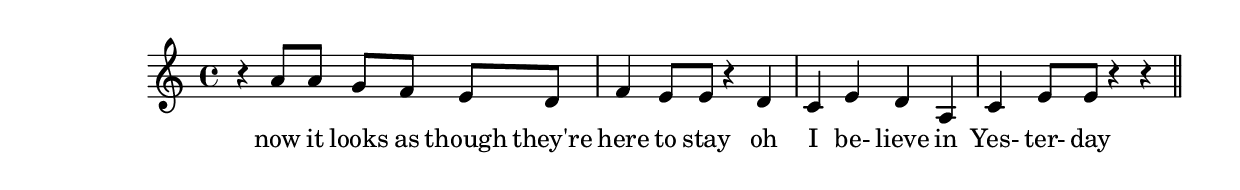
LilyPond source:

#(ly:set-option 'midi-extension "mid")
\version "2.12.3"
\include "english.ly"
\header{


}
%{

%}
melody = {
\clef treble
\key c \major
\cadenzaOn


  r4 a'8[ a'8] g'8[ f'8] e'8[ d'8] \bar "|"  f'4 e'8[ e'8] r4 d'4 \bar "|"  c'4 e'4 d'4 a4 \bar "|"  c'4 e'8[ e'8] r4 r4 \bar "||"   
 
}


text = \lyricmode {
now it looks as though they're here to stay oh I be- lieve in Yes- ter- day 
}

\score{

<<
\new Voice = "one" {
\melody
}
\new Lyrics \lyricsto "one" \text
>>
\layout {
\context {
\Score
}
}
\midi {
\context {
\Score
tempoWholesPerMinute = #(ly:make-moment 200 4)
}
}
}